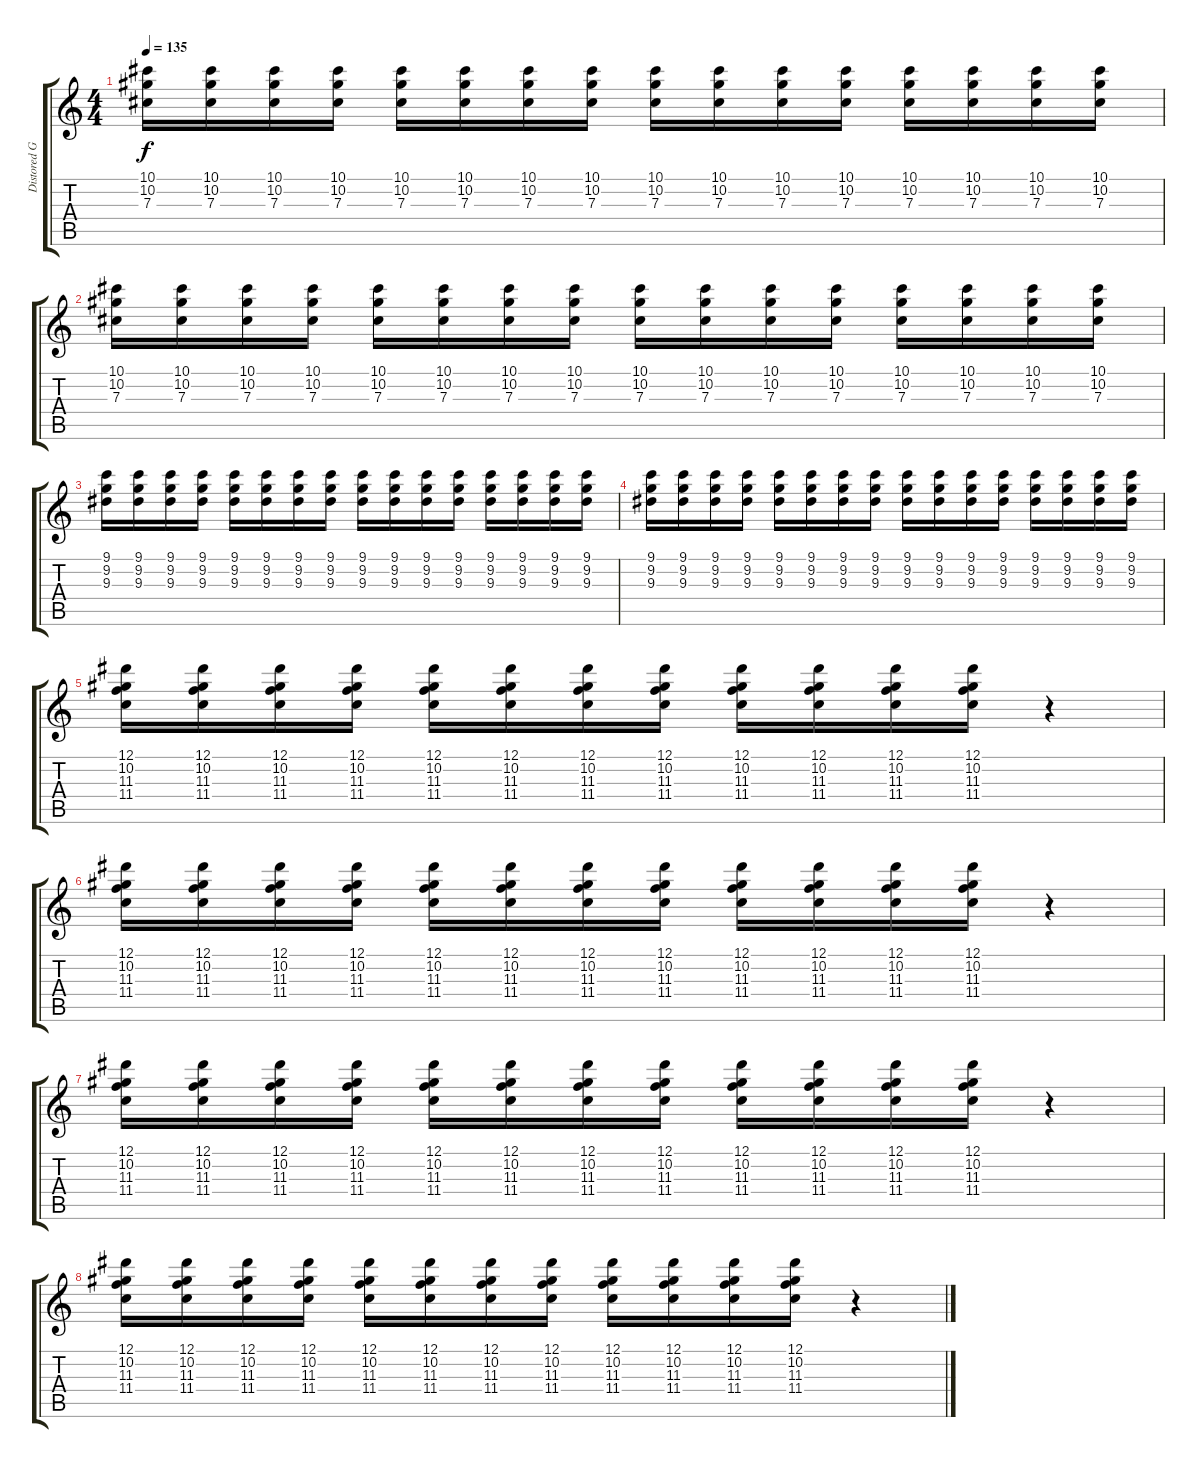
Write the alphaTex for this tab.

\track ("Distored Guitar 2" "Distored G") {instrument distortionguitar}
\staff {score tabs}
\tuning (Eb4 Bb3 Gb3 Db3 Ab2 Db2) {hide}
\ts (4 4)
\tempo 135
\clef g2
\ks c
(10.1 10.2 7.3).16{dy f} (10.1 10.2 7.3).16 (10.1 10.2 7.3).16 (10.1 10.2 7.3).16 (10.1 10.2 7.3).16 (10.1 10.2 7.3).16 (10.1 10.2 7.3).16 (10.1 10.2 7.3).16 (10.1 10.2 7.3).16 (10.1 10.2 7.3).16 (10.1 10.2 7.3).16 (10.1 10.2 7.3).16 (10.1 10.2 7.3).16 (10.1 10.2 7.3).16 (10.1 10.2 7.3).16 (10.1 10.2 7.3).16 |
(10.1 10.2 7.3).16 (10.1 10.2 7.3).16 (10.1 10.2 7.3).16 (10.1 10.2 7.3).16 (10.1 10.2 7.3).16 (10.1 10.2 7.3).16 (10.1 10.2 7.3).16 (10.1 10.2 7.3).16 (10.1 10.2 7.3).16 (10.1 10.2 7.3).16 (10.1 10.2 7.3).16 (10.1 10.2 7.3).16 (10.1 10.2 7.3).16 (10.1 10.2 7.3).16 (10.1 10.2 7.3).16 (10.1 10.2 7.3).16 |
(9.1 9.2 9.3).16 (9.1 9.2 9.3).16 (9.1 9.2 9.3).16 (9.1 9.2 9.3).16 (9.1 9.2 9.3).16 (9.1 9.2 9.3).16 (9.1 9.2 9.3).16 (9.1 9.2 9.3).16 (9.1 9.2 9.3).16 (9.1 9.2 9.3).16 (9.1 9.2 9.3).16 (9.1 9.2 9.3).16 (9.1 9.2 9.3).16 (9.1 9.2 9.3).16 (9.1 9.2 9.3).16 (9.1 9.2 9.3).16 |
(9.1 9.2 9.3).16 (9.1 9.2 9.3).16 (9.1 9.2 9.3).16 (9.1 9.2 9.3).16 (9.1 9.2 9.3).16 (9.1 9.2 9.3).16 (9.1 9.2 9.3).16 (9.1 9.2 9.3).16 (9.1 9.2 9.3).16 (9.1 9.2 9.3).16 (9.1 9.2 9.3).16 (9.1 9.2 9.3).16 (9.1 9.2 9.3).16 (9.1 9.2 9.3).16 (9.1 9.2 9.3).16 (9.1 9.2 9.3).16 |
(12.1 10.2 11.3 11.4).16 (12.1 10.2 11.3 11.4).16 (12.1 10.2 11.3 11.4).16 (12.1 10.2 11.3 11.4).16 (12.1 10.2 11.3 11.4).16 (12.1 10.2 11.3 11.4).16 (12.1 10.2 11.3 11.4).16 (12.1 10.2 11.3 11.4).16 (12.1 10.2 11.3 11.4).16 (12.1 10.2 11.3 11.4).16 (12.1 10.2 11.3 11.4).16 (12.1 10.2 11.3 11.4).16 r.4 |
(12.1 10.2 11.3 11.4).16 (12.1 10.2 11.3 11.4).16 (12.1 10.2 11.3 11.4).16 (12.1 10.2 11.3 11.4).16 (12.1 10.2 11.3 11.4).16 (12.1 10.2 11.3 11.4).16 (12.1 10.2 11.3 11.4).16 (12.1 10.2 11.3 11.4).16 (12.1 10.2 11.3 11.4).16 (12.1 10.2 11.3 11.4).16 (12.1 10.2 11.3 11.4).16 (12.1 10.2 11.3 11.4).16 r.4 |
(12.1 10.2 11.3 11.4).16 (12.1 10.2 11.3 11.4).16 (12.1 10.2 11.3 11.4).16 (12.1 10.2 11.3 11.4).16 (12.1 10.2 11.3 11.4).16 (12.1 10.2 11.3 11.4).16 (12.1 10.2 11.3 11.4).16 (12.1 10.2 11.3 11.4).16 (12.1 10.2 11.3 11.4).16 (12.1 10.2 11.3 11.4).16 (12.1 10.2 11.3 11.4).16 (12.1 10.2 11.3 11.4).16 r.4 |
(12.1 10.2 11.3 11.4).16 (12.1 10.2 11.3 11.4).16 (12.1 10.2 11.3 11.4).16 (12.1 10.2 11.3 11.4).16 (12.1 10.2 11.3 11.4).16 (12.1 10.2 11.3 11.4).16 (12.1 10.2 11.3 11.4).16 (12.1 10.2 11.3 11.4).16 (12.1 10.2 11.3 11.4).16 (12.1 10.2 11.3 11.4).16 (12.1 10.2 11.3 11.4).16 (12.1 10.2 11.3 11.4).16 r.4
